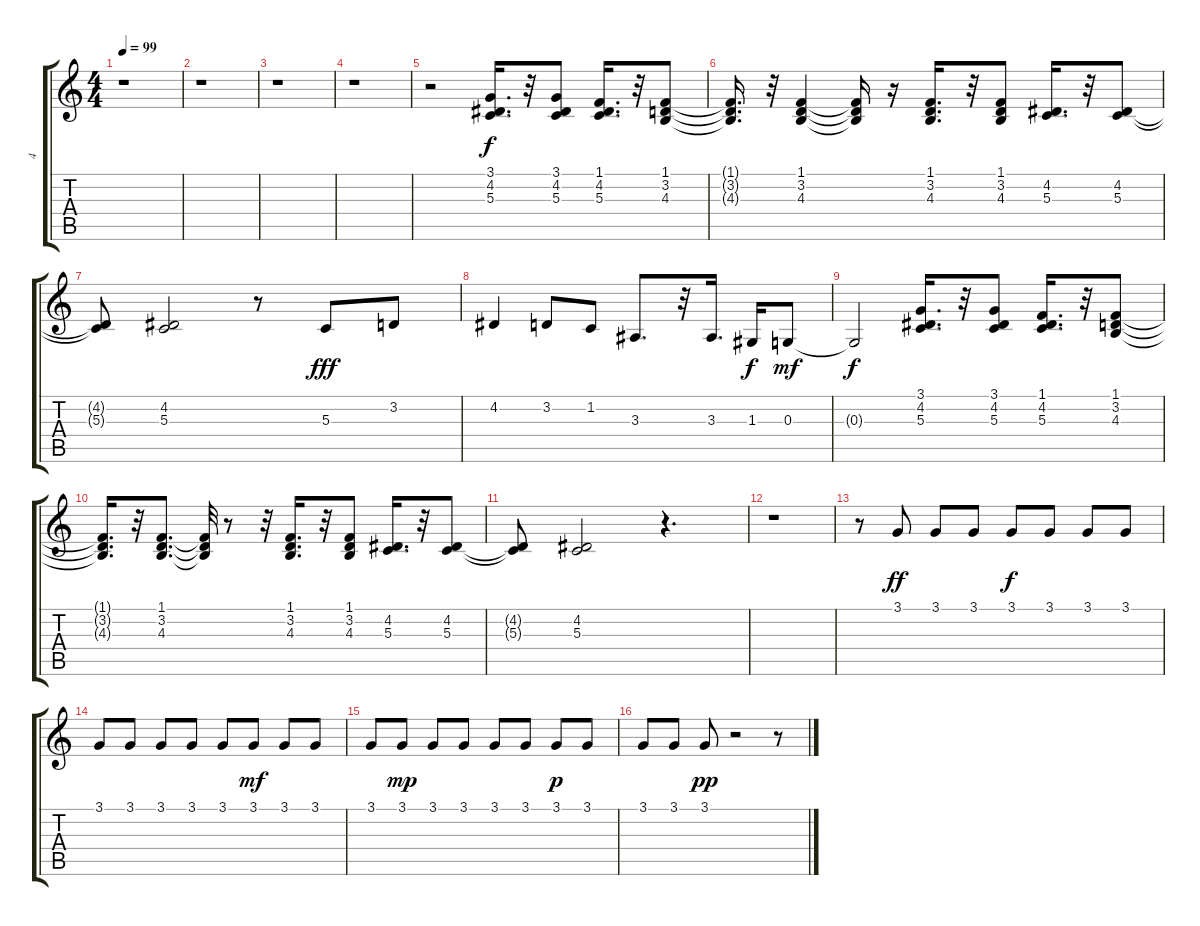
\track ("4" "4") {instrument pad7halo}
\staff {score tabs}
\tuning (E4 B3 G3 D3 A2 E2) {hide}
\ts (4 4)
\tempo 99
\clef g2
\ks c
r.1{dy pp} |
r.1 |
r.1 |
r.1 |
r.2 (3.1 4.2 5.3).16{d dy f} r.32 (3.1 4.2 5.3).8 (1.1 4.2 5.3).16{d} r.32 (1.1 3.2 4.3).8 |
(1.1{t} 3.2{t} 4.3{t}).16{d} r.32 (1.1 3.2 4.3).4 (1.1{t} 3.2{t} 4.3{t}).16 r.16 (1.1 3.2 4.3).16{d} r.32 (1.1 3.2 4.3).8 (4.2 5.3).16{d} r.32 (4.2 5.3).8 |
(4.2{t} 5.3{t}).8 (4.2 5.3).2 r.8 5.3.8{dy fff} 3.2.8 |
4.2.4 3.2.8 1.2.8 3.3.8{d} r.32 3.3.16{d} 1.3.16{dy f} 0.3.8{dy mf} |
0.3{t}.2{dy f} (3.1 4.2 5.3).16{d} r.32 (3.1 4.2 5.3).8 (1.1 4.2 5.3).16{d} r.32 (1.1 3.2 4.3).8 |
(1.1{t} 3.2{t} 4.3{t}).16{d} r.32 (1.1 3.2 4.3).8{d} (1.1{t} 3.2{t} 4.3{t}).32 r.8 r.32 (1.1 3.2 4.3).16{d} r.32 (1.1 3.2 4.3).8 (4.2 5.3).16{d} r.32 (4.2 5.3).8 |
(4.2{t} 5.3{t}).8 (4.2 5.3).2 r.4{d} |
r.1 |
r.8 3.1.8{dy ff} 3.1.8 3.1.8 3.1.8{dy f} 3.1.8 3.1.8 3.1.8 |
3.1.8 3.1.8 3.1.8 3.1.8 3.1.8 3.1.8{dy mf} 3.1.8 3.1.8 |
3.1.8 3.1.8{dy mp} 3.1.8 3.1.8 3.1.8 3.1.8 3.1.8{dy p} 3.1.8 |
3.1.8 3.1.8 3.1.8{dy pp} r.2 r.8
